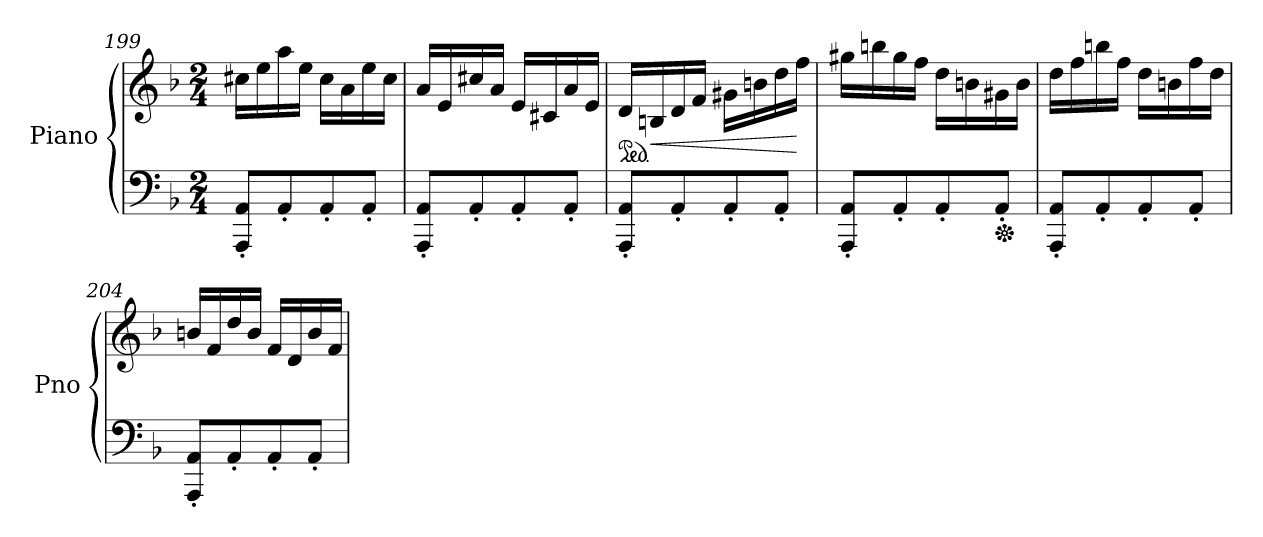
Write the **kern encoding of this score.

**kern	**kern	**dynam
*part1	*part1	*part1
*staff2	*staff1	*staff1/2
*I"Piano	*	*
*I'Pno	*	*
!!LO:LB:g=z
*clefF4	*clefG2	*
*k[b-]	*k[b-]	*
*M2/4	*M2/4	*
=199	=199	=199
8AAA/' 8AA/'L	16cc#X\LL	.
.	16ee\	.
8AA'/	16aa\	.
.	16ee\JJ	.
8AA'/	16cc#\LL	.
.	16a\	.
8AA'/J	16ee\	.
.	16cc#\JJ	.
=200	=200	=200
8AAA/' 8AA/'L	16a/LL	.
.	16e/	.
8AA'/	16cc#X/	.
.	16a/JJ	.
8AA'/	16e/LL	.
.	16c#X/	.
8AA'/J	16a/	.
.	16e/JJ	.
=201	=201	=201
*	*ped	*
8AAA/' 8AA/'L	16d/LL	.
!	!	!LO:HP:b
.	16Bn/	<
8AA'/	16d/	.
.	16f/JJ	.
8AA'/	16g#X\LL	.
.	16bn\	.
8AA'/J	16dd\	.
.	16ff\JJ	[
=202	=202	=202
8AAA/' 8AA/'L	16gg#X\LL	.
.	16bbn\	.
8AA'/	16gg#\	.
.	16ff\JJ	.
8AA'/	16dd\LL	.
.	16bn\	.
*Xped	*	*
8AA'/J	16g#X\	.
.	16b\JJ	.
=203	=203	=203
8AAA/' 8AA/'L	16dd\LL	.
.	16ff\	.
8AA'/	16bbn\	.
.	16ff\JJ	.
8AA'/	16dd\LL	.
.	16bn\	.
8AA'/J	16ff\	.
.	16dd\JJ	.
!!LO:LB:g=z
=204	=204	=204
8AAA/' 8AA/'L	16bn/LL	.
.	16f/	.
8AA'/	16dd/	.
.	16b/JJ	.
8AA'/	16f/LL	.
.	16d/	.
8AA'/J	16b/	.
.	16f/JJ	.
=	=	=
*-	*-	*-
